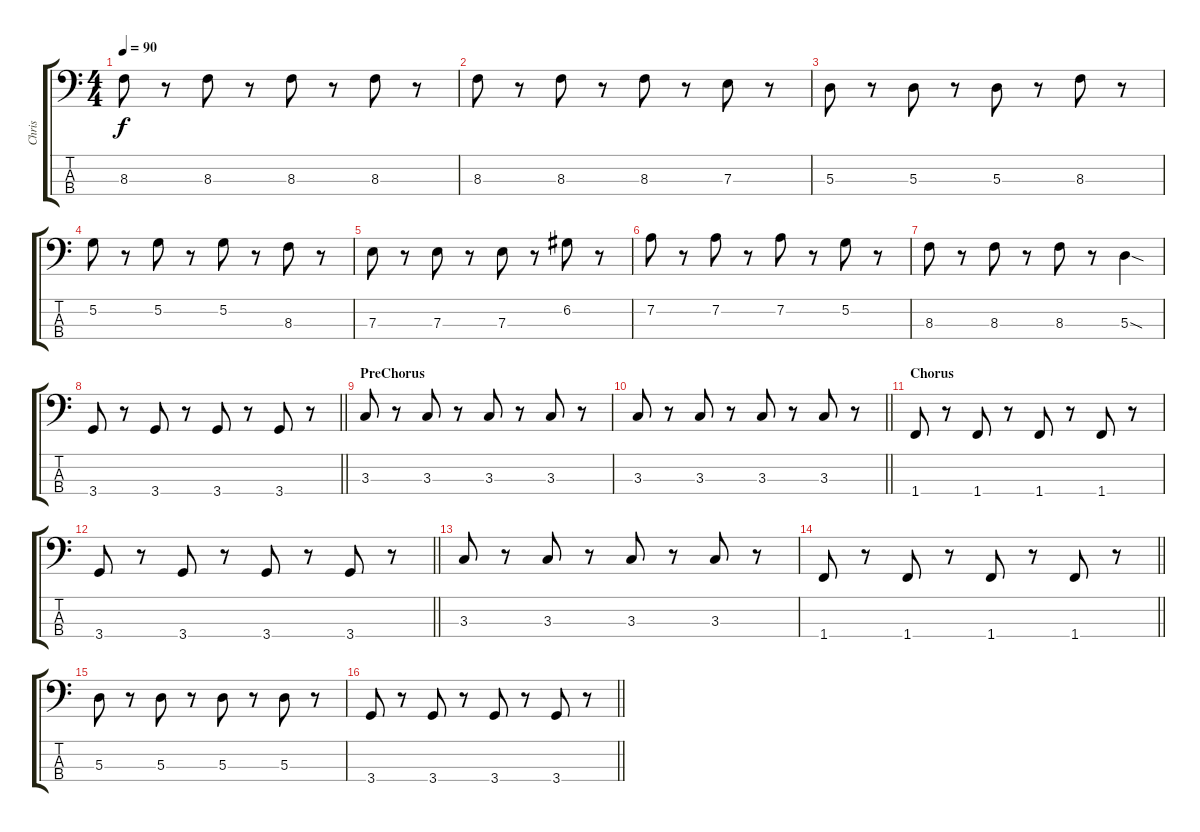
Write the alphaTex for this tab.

\track ("Chris" "Chris") {instrument electricbasspick}
\staff {score tabs}
\tuning (G2 D2 A1 E1) {hide}
\ts (4 4)
\tempo 90
\clef f4
\ks c
8.3.8{dy f} r.8 8.3.8 r.8 8.3.8 r.8 8.3.8 r.8 |
8.3.8 r.8 8.3.8 r.8 8.3.8 r.8 7.3.8 r.8 |
5.3.8 r.8 5.3.8 r.8 5.3.8 r.8 8.3.8 r.8 |
5.2.8 r.8 5.2.8 r.8 5.2.8 r.8 8.3.8 r.8 |
7.3.8 r.8 7.3.8 r.8 7.3.8 r.8 6.2.8 r.8 |
7.2.8 r.8 7.2.8 r.8 7.2.8 r.8 5.2.8 r.8 |
8.3.8 r.8 8.3.8 r.8 8.3.8 r.8 5.3{sod}.4 |
\barLineRight lightlight
3.4.8 r.8 3.4.8 r.8 3.4.8 r.8 3.4.8 r.8 |
\section ("" "PreChorus")
3.3.8 r.8 3.3.8 r.8 3.3.8 r.8 3.3.8 r.8 |
\barLineRight lightlight
3.3.8 r.8 3.3.8 r.8 3.3.8 r.8 3.3.8 r.8 |
\section ("" "Chorus")
1.4.8 r.8 1.4.8 r.8 1.4.8 r.8 1.4.8 r.8 |
\barLineRight lightlight
3.4.8 r.8 3.4.8 r.8 3.4.8 r.8 3.4.8 r.8 |
3.3.8 r.8 3.3.8 r.8 3.3.8 r.8 3.3.8 r.8 |
\barLineRight lightlight
1.4.8 r.8 1.4.8 r.8 1.4.8 r.8 1.4.8 r.8 |
5.3.8 r.8 5.3.8 r.8 5.3.8 r.8 5.3.8 r.8 |
\barLineRight lightlight
3.4.8 r.8 3.4.8 r.8 3.4.8 r.8 3.4.8 r.8
